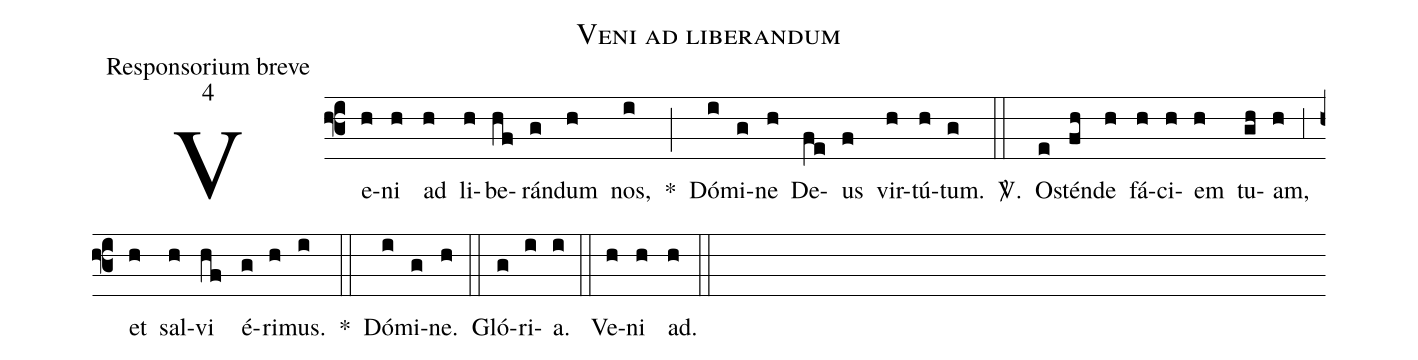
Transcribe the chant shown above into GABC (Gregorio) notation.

name:Veni ad liberandum;
office-part:Responsorium breve;
mode:4;
%%
(f3) Ve(h)ni(h) ad(h) li(h)be(hf)rán(g)dum(h) nos,(i) *(;) Dó(i)mi(g)ne(h) De(fe)us(f) vir(h)tú(h)tum.(g) <sp>V/</sp>.(::) O(e)stén(fh)de(h) fá(h)ci(h)em(h) tu(gh)am,(h) (;3) et(h) sal(h)vi(hf) é(g)ri(h)mus.(i) *(::) Dó(i)mi(g)ne.(h) (::) Gló(g)ri(i)a.(i) (::) Ve(h)ni(h) ad.(h) (::)
